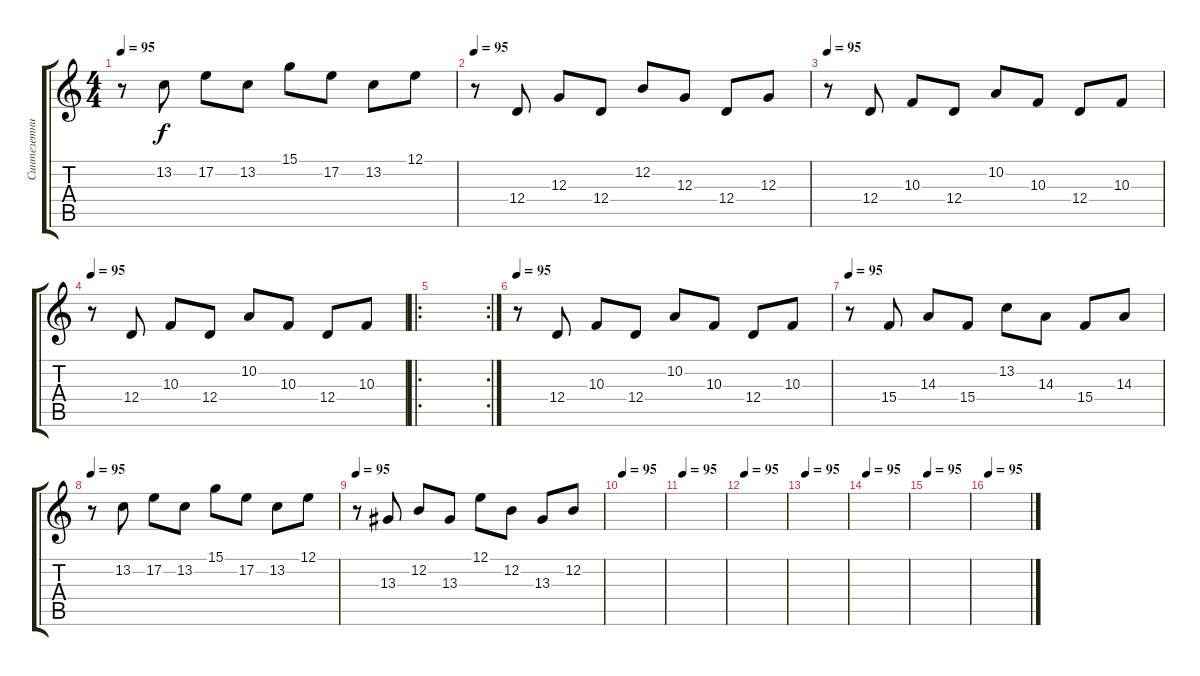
\track ("СинтезетниС" "Синтезетни") {instrument lead4chiff}
\staff {score tabs}
\tuning (E4 B3 G3 D3 A2 E2) {hide}
\ts (4 4)
\tempo 95
\clef g2
\ks c
r.8{dy f} 13.2.8 17.2.8 13.2.8 15.1.8 17.2.8 13.2.8 12.1.8 |
\tempo 95
r.8 12.4.8 12.3.8 12.4.8 12.2.8 12.3.8 12.4.8 12.3.8 |
\tempo 95
r.8 12.4.8 10.3.8 12.4.8 10.2.8 10.3.8 12.4.8 10.3.8 |
\tempo 95
r.8 12.4.8 10.3.8 12.4.8 10.2.8 10.3.8 12.4.8 10.3.8 |
\ro
\rc 2
|
\tempo 95
r.8 12.4.8 10.3.8 12.4.8 10.2.8 10.3.8 12.4.8 10.3.8 |
\tempo 95
r.8 15.4.8 14.3.8 15.4.8 13.2.8 14.3.8 15.4.8 14.3.8 |
\tempo 95
r.8 13.2.8 17.2.8 13.2.8 15.1.8 17.2.8 13.2.8 12.1.8 |
\tempo 95
r.8 13.3.8 12.2.8 13.3.8 12.1.8 12.2.8 13.3.8 12.2.8 |
\tempo 95
|
\tempo 95
|
\tempo 95
|
\tempo 95
|
\tempo 95
|
\tempo 95
|
\tempo 95
